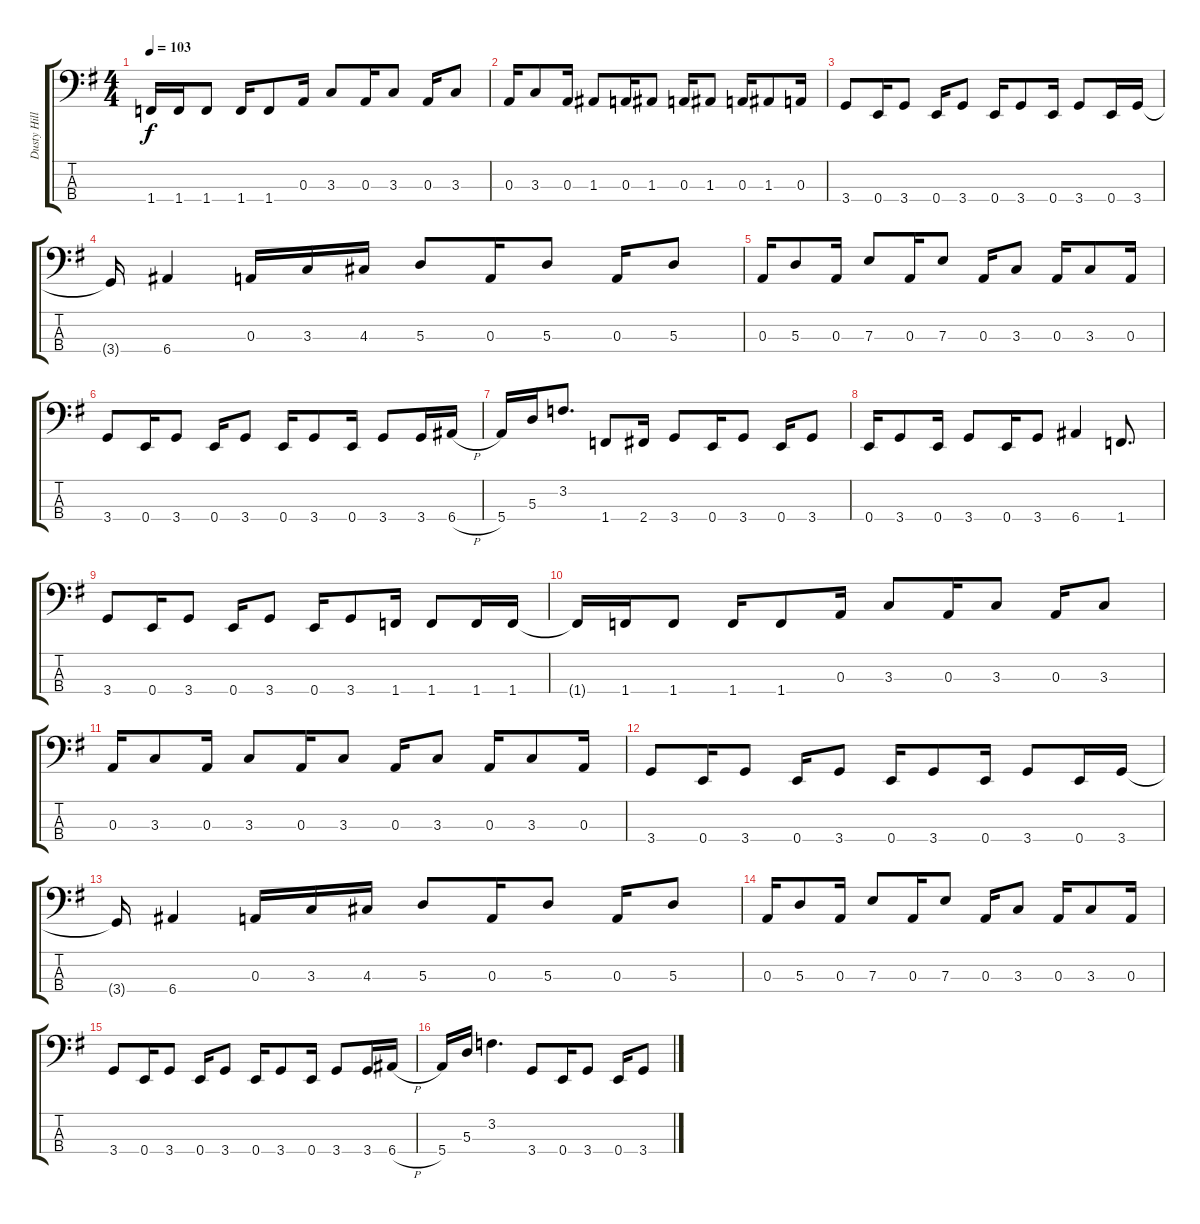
\track ("Dusty Hill Bass" "Dusty Hill") {instrument electricbassfinger}
\staff {score tabs}
\tuning (G2 D2 A1 E1) {hide}
\ts (4 4)
\tempo 103
\clef f4
\ks g
1.4{t}.16{dy f} 1.4.16 1.4.8 1.4.16 1.4.8 0.3.16 3.3.8 0.3.16 3.3.8 0.3.16 3.3.8 |
0.3.16 3.3.8 0.3.16 1.3.8 0.3.16 1.3.8 0.3.16 1.3.8 0.3.16 1.3.8 0.3.16 |
3.4.8 0.4.16 3.4.8 0.4.16 3.4.8 0.4.16 3.4.8 0.4.16 3.4.8 0.4.16 3.4.16 |
3.4{t}.16 6.4.4 0.3.16 3.3.16 4.3.16 5.3.8 0.3.16 5.3.8 0.3.16 5.3.8 |
0.3.16 5.3.8 0.3.16 7.3.8 0.3.16 7.3.8 0.3.16 3.3.8 0.3.16 3.3.8 0.3.16 |
3.4.8 0.4.16 3.4.8 0.4.16 3.4.8 0.4.16 3.4.8 0.4.16 3.4.8 3.4.16 6.4{h}.16 |
5.4.16 5.3.16 3.2.8{d} 1.4.8 2.4.16 3.4.8 0.4.16 3.4.8 0.4.16 3.4.8 |
0.4.16 3.4.8 0.4.16 3.4.8 0.4.16 3.4.8 6.4.4 1.4.8{d} |
3.4.8 0.4.16 3.4.8 0.4.16 3.4.8 0.4.16 3.4.8 1.4.16 1.4.8 1.4.16 1.4.16 |
1.4{t}.16 1.4.16 1.4.8 1.4.16 1.4.8 0.3.16 3.3.8 0.3.16 3.3.8 0.3.16 3.3.8 |
0.3.16 3.3.8 0.3.16 3.3.8 0.3.16 3.3.8 0.3.16 3.3.8 0.3.16 3.3.8 0.3.16 |
3.4.8 0.4.16 3.4.8 0.4.16 3.4.8 0.4.16 3.4.8 0.4.16 3.4.8 0.4.16 3.4.16 |
3.4{t}.16 6.4.4 0.3.16 3.3.16 4.3.16 5.3.8 0.3.16 5.3.8 0.3.16 5.3.8 |
0.3.16 5.3.8 0.3.16 7.3.8 0.3.16 7.3.8 0.3.16 3.3.8 0.3.16 3.3.8 0.3.16 |
3.4.8 0.4.16 3.4.8 0.4.16 3.4.8 0.4.16 3.4.8 0.4.16 3.4.8 3.4.16 6.4{h}.16 |
5.4.16 5.3.16 3.2.4{d} 3.4.8 0.4.16 3.4.8 0.4.16 3.4.8
